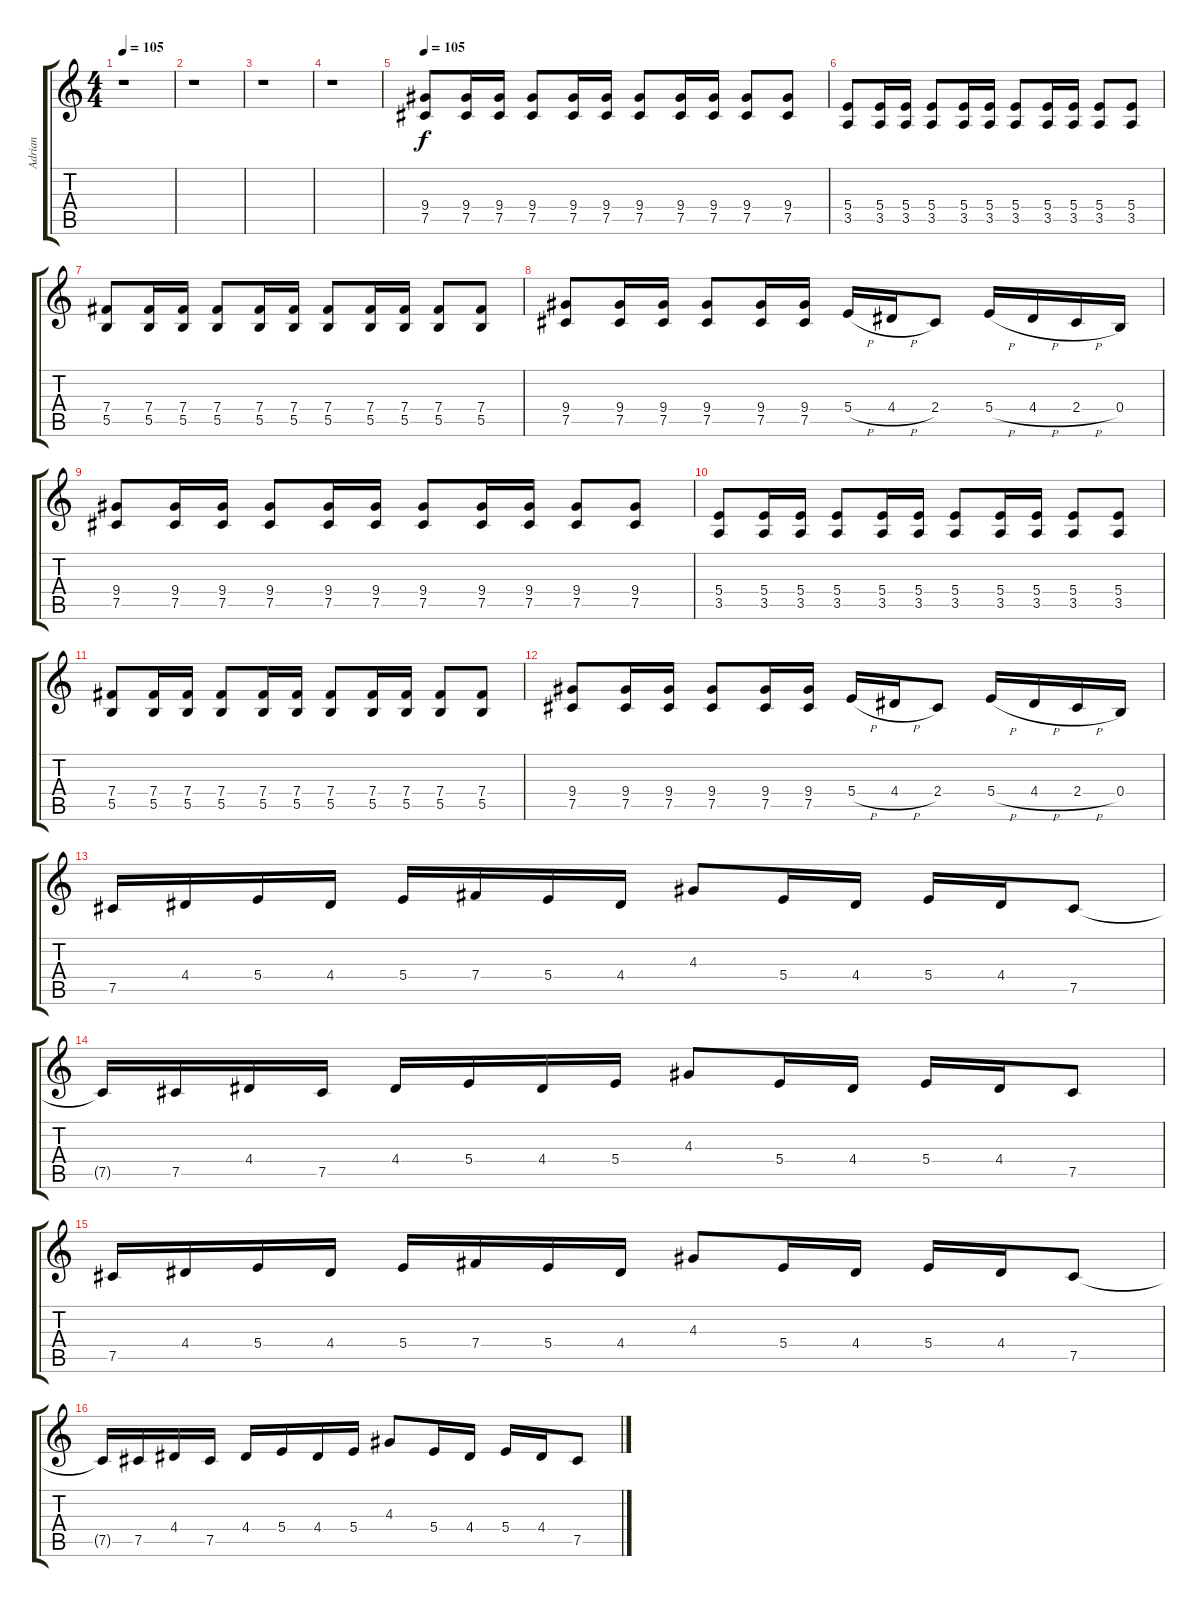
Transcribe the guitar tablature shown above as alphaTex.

\track ("Adrian" "Adrian") {instrument distortionguitar}
\staff {score tabs}
\tuning (Db4 Ab3 E3 B2 Gb2 Db2) {hide}
\ts (4 4)
\tempo 105
\clef g2
\ks c
r.1{dy f} |
r.1 |
r.1 |
r.1 |
\tempo 105
(9.4 7.5).8 (9.4 7.5).16 (9.4 7.5).16 (9.4 7.5).8 (9.4 7.5).16 (9.4 7.5).16 (9.4 7.5).8 (9.4 7.5).16 (9.4 7.5).16 (9.4 7.5).8 (9.4 7.5).8 |
(5.4 3.5).8 (5.4 3.5).16 (5.4 3.5).16 (5.4 3.5).8 (5.4 3.5).16 (5.4 3.5).16 (5.4 3.5).8 (5.4 3.5).16 (5.4 3.5).16 (5.4 3.5).8 (5.4 3.5).8 |
(7.4 5.5).8 (7.4 5.5).16 (7.4 5.5).16 (7.4 5.5).8 (7.4 5.5).16 (7.4 5.5).16 (7.4 5.5).8 (7.4 5.5).16 (7.4 5.5).16 (7.4 5.5).8 (7.4 5.5).8 |
(9.4 7.5).8 (9.4 7.5).16 (9.4 7.5).16 (9.4 7.5).8 (9.4 7.5).16 (9.4 7.5).16 5.4{h}.16 4.4{h}.16 2.4.8 5.4{h}.16 4.4{h}.16 2.4{h}.16 0.4.16 |
(9.4 7.5).8 (9.4 7.5).16 (9.4 7.5).16 (9.4 7.5).8 (9.4 7.5).16 (9.4 7.5).16 (9.4 7.5).8 (9.4 7.5).16 (9.4 7.5).16 (9.4 7.5).8 (9.4 7.5).8 |
(5.4 3.5).8 (5.4 3.5).16 (5.4 3.5).16 (5.4 3.5).8 (5.4 3.5).16 (5.4 3.5).16 (5.4 3.5).8 (5.4 3.5).16 (5.4 3.5).16 (5.4 3.5).8 (5.4 3.5).8 |
(7.4 5.5).8 (7.4 5.5).16 (7.4 5.5).16 (7.4 5.5).8 (7.4 5.5).16 (7.4 5.5).16 (7.4 5.5).8 (7.4 5.5).16 (7.4 5.5).16 (7.4 5.5).8 (7.4 5.5).8 |
(9.4 7.5).8 (9.4 7.5).16 (9.4 7.5).16 (9.4 7.5).8 (9.4 7.5).16 (9.4 7.5).16 5.4{h}.16 4.4{h}.16 2.4.8 5.4{h}.16 4.4{h}.16 2.4{h}.16 0.4.16 |
7.5.16 4.4.16 5.4.16 4.4.16 5.4.16 7.4.16 5.4.16 4.4.16 4.3.8 5.4.16 4.4.16 5.4.16 4.4.16 7.5.8 |
7.5{t}.16 7.5.16 4.4.16 7.5.16 4.4.16 5.4.16 4.4.16 5.4.16 4.3.8 5.4.16 4.4.16 5.4.16 4.4.16 7.5.8 |
7.5.16 4.4.16 5.4.16 4.4.16 5.4.16 7.4.16 5.4.16 4.4.16 4.3.8 5.4.16 4.4.16 5.4.16 4.4.16 7.5.8 |
7.5{t}.16 7.5.16 4.4.16 7.5.16 4.4.16 5.4.16 4.4.16 5.4.16 4.3.8 5.4.16 4.4.16 5.4.16 4.4.16 7.5.8
